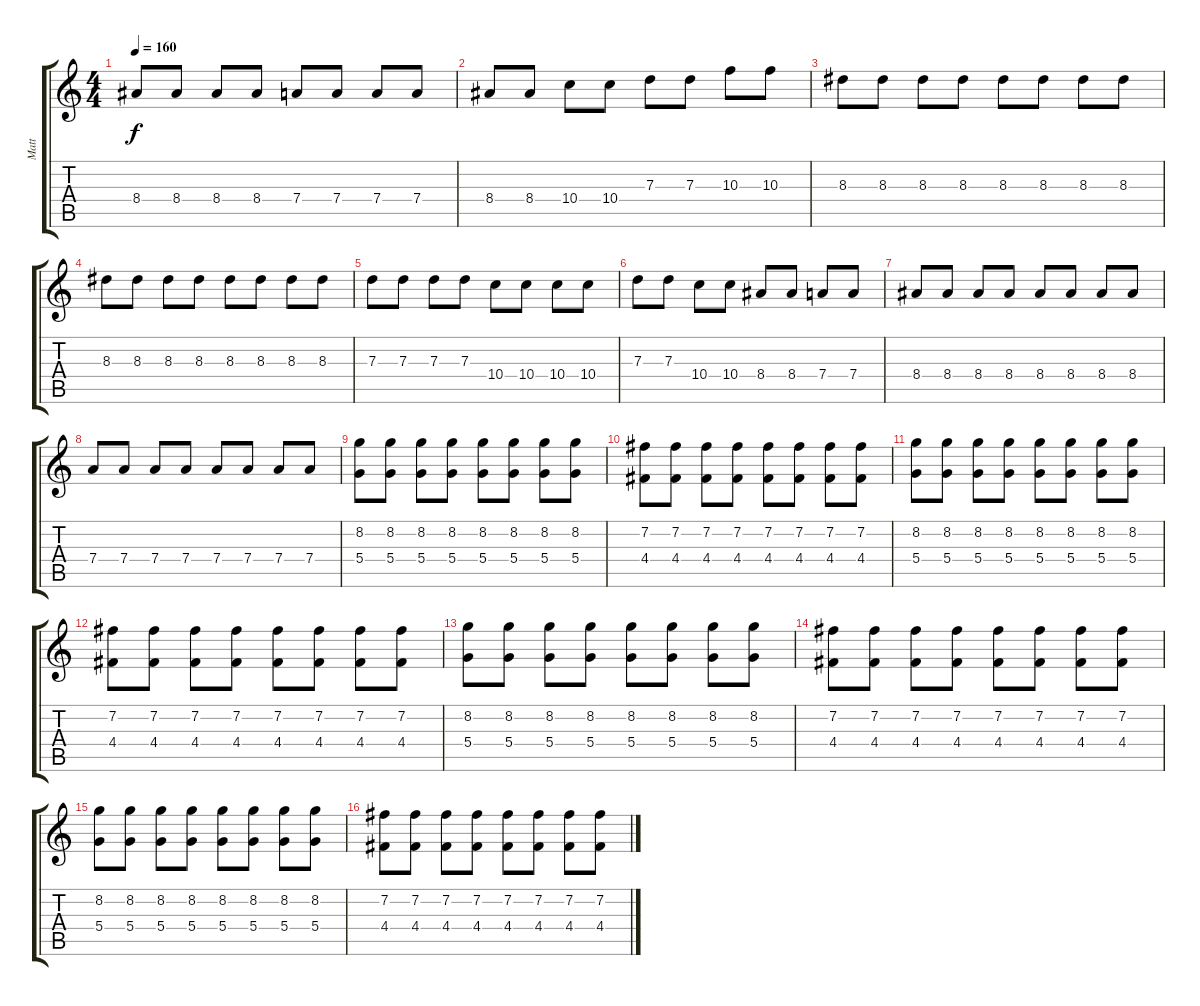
\track ("Matt" "Matt") {instrument overdrivenguitar}
\staff {score tabs}
\tuning (E4 B3 G3 D3 A2 D2) {hide}
\ts (4 4)
\tempo 160
\clef g2
\ks c
8.4.8{dy f} 8.4.8 8.4.8 8.4.8 7.4.8 7.4.8 7.4.8 7.4.8 |
8.4.8 8.4.8 10.4.8 10.4.8 7.3.8 7.3.8 10.3.8 10.3.8 |
8.3.8 8.3.8 8.3.8 8.3.8 8.3.8 8.3.8 8.3.8 8.3.8 |
8.3.8 8.3.8 8.3.8 8.3.8 8.3.8 8.3.8 8.3.8 8.3.8 |
7.3.8 7.3.8 7.3.8 7.3.8 10.4.8 10.4.8 10.4.8 10.4.8 |
7.3.8 7.3.8 10.4.8 10.4.8 8.4.8 8.4.8 7.4.8 7.4.8 |
8.4.8 8.4.8 8.4.8 8.4.8 8.4.8 8.4.8 8.4.8 8.4.8 |
7.4.8 7.4.8 7.4.8 7.4.8 7.4.8 7.4.8 7.4.8 7.4.8 |
(8.2 5.4).8 (8.2 5.4).8 (8.2 5.4).8 (8.2 5.4).8 (8.2 5.4).8 (8.2 5.4).8 (8.2 5.4).8 (8.2 5.4).8 |
(7.2 4.4).8 (7.2 4.4).8 (7.2 4.4).8 (7.2 4.4).8 (7.2 4.4).8 (7.2 4.4).8 (7.2 4.4).8 (7.2 4.4).8 |
(8.2 5.4).8 (8.2 5.4).8 (8.2 5.4).8 (8.2 5.4).8 (8.2 5.4).8 (8.2 5.4).8 (8.2 5.4).8 (8.2 5.4).8 |
(7.2 4.4).8 (7.2 4.4).8 (7.2 4.4).8 (7.2 4.4).8 (7.2 4.4).8 (7.2 4.4).8 (7.2 4.4).8 (7.2 4.4).8 |
(8.2 5.4).8 (8.2 5.4).8 (8.2 5.4).8 (8.2 5.4).8 (8.2 5.4).8 (8.2 5.4).8 (8.2 5.4).8 (8.2 5.4).8 |
(7.2 4.4).8 (7.2 4.4).8 (7.2 4.4).8 (7.2 4.4).8 (7.2 4.4).8 (7.2 4.4).8 (7.2 4.4).8 (7.2 4.4).8 |
(8.2 5.4).8 (8.2 5.4).8 (8.2 5.4).8 (8.2 5.4).8 (8.2 5.4).8 (8.2 5.4).8 (8.2 5.4).8 (8.2 5.4).8 |
(7.2 4.4).8 (7.2 4.4).8 (7.2 4.4).8 (7.2 4.4).8 (7.2 4.4).8 (7.2 4.4).8 (7.2 4.4).8 (7.2 4.4).8
